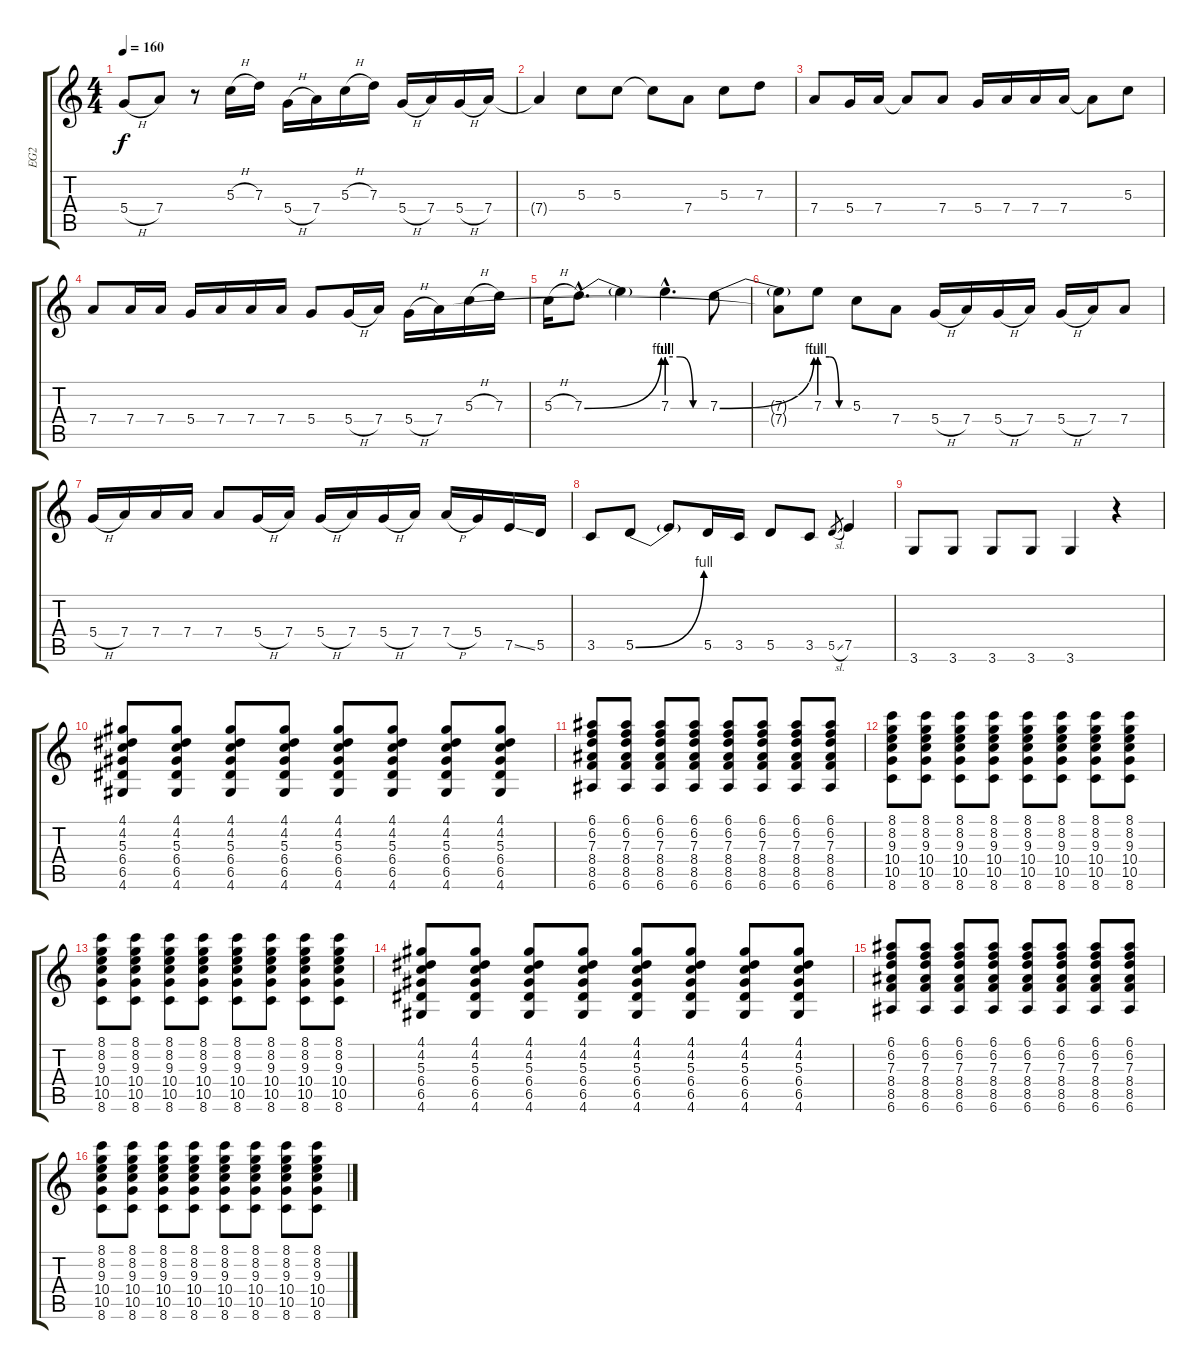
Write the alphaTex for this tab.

\track ("EG2" "EG2") {instrument distortionguitar}
\staff {score tabs}
\tuning (E4 B3 G3 D3 A2 E2) {hide}
\ts (4 4)
\tempo 160
\clef g2
\ks c
5.4{h}.8{dy f} 7.4.8 r.8 5.3{h}.16 7.3.16 5.4{h}.16 7.4.16 5.3{h}.16 7.3.16 5.4{h}.16 7.4.16 5.4{h}.16 7.4.16 |
7.4{t}.4 5.3.8 5.3.8 5.3{t}.8 7.4.8 5.3.8 7.3.8 |
7.4.8 5.4.16 7.4.16 7.4{t}.8 7.4.8 5.4.16 7.4.16 7.4.16 7.4.16 7.4{t}.8 5.3.8 |
7.4.8 7.4.16 7.4.16 5.4.16 7.4.16 7.4.16 7.4.16 5.4.8 5.4{h}.16 7.4.16 5.4{h}.16 7.4.16 5.3{h}.16 7.3.16 |
5.3{h}.16 7.3{be (bend 0 0 60 4) hac}.8{d} 7.3{t}.4 7.3{be (custom 0 4 20 4 40 0 60 0) hac}.4{d} 7.3{be (bend 0 0 60 4)}.8 |
(7.3{t} 7.4{t}).8 7.3{be (custom 0 4 20 4 40 0 60 0)}.8 5.3.8 7.4.8 5.4{h}.16 7.4.16 5.4{h}.16 7.4.16 5.4{h}.16 7.4.16 7.4.8 |
5.4{h}.16 7.4.16 7.4.16 7.4.16 7.4.8 5.4{h}.16 7.4.16 5.4{h}.16 7.4.16 5.4{h}.16 7.4.16 7.4{h}.16 5.4.16 7.5{ss}.16 5.5.16 |
3.5.8 5.5{be (bend 0 0 60 4)}.8 5.5{t}.8 5.5.16 3.5.16 5.5.8 3.5.8 5.5{sl}.8{gr} 7.5.4 |
3.6.8 3.6.8 3.6.8 3.6.8 3.6.4 r.4 |
(4.1 4.2 5.3 6.4 6.5 4.6).8 (4.1 4.2 5.3 6.4 6.5 4.6).8 (4.1 4.2 5.3 6.4 6.5 4.6).8 (4.1 4.2 5.3 6.4 6.5 4.6).8 (4.1 4.2 5.3 6.4 6.5 4.6).8 (4.1 4.2 5.3 6.4 6.5 4.6).8 (4.1 4.2 5.3 6.4 6.5 4.6).8 (4.1 4.2 5.3 6.4 6.5 4.6).8 |
(6.1 6.2 7.3 8.4 8.5 6.6).8 (6.1 6.2 7.3 8.4 8.5 6.6).8 (6.1 6.2 7.3 8.4 8.5 6.6).8 (6.1 6.2 7.3 8.4 8.5 6.6).8 (6.1 6.2 7.3 8.4 8.5 6.6).8 (6.1 6.2 7.3 8.4 8.5 6.6).8 (6.1 6.2 7.3 8.4 8.5 6.6).8 (6.1 6.2 7.3 8.4 8.5 6.6).8 |
(8.1 8.2 9.3 10.4 10.5 8.6).8 (8.1 8.2 9.3 10.4 10.5 8.6).8 (8.1 8.2 9.3 10.4 10.5 8.6).8 (8.1 8.2 9.3 10.4 10.5 8.6).8 (8.1 8.2 9.3 10.4 10.5 8.6).8 (8.1 8.2 9.3 10.4 10.5 8.6).8 (8.1 8.2 9.3 10.4 10.5 8.6).8 (8.1 8.2 9.3 10.4 10.5 8.6).8 |
(8.1 8.2 9.3 10.4 10.5 8.6).8 (8.1 8.2 9.3 10.4 10.5 8.6).8 (8.1 8.2 9.3 10.4 10.5 8.6).8 (8.1 8.2 9.3 10.4 10.5 8.6).8 (8.1 8.2 9.3 10.4 10.5 8.6).8 (8.1 8.2 9.3 10.4 10.5 8.6).8 (8.1 8.2 9.3 10.4 10.5 8.6).8 (8.1 8.2 9.3 10.4 10.5 8.6).8 |
(4.1 4.2 5.3 6.4 6.5 4.6).8 (4.1 4.2 5.3 6.4 6.5 4.6).8 (4.1 4.2 5.3 6.4 6.5 4.6).8 (4.1 4.2 5.3 6.4 6.5 4.6).8 (4.1 4.2 5.3 6.4 6.5 4.6).8 (4.1 4.2 5.3 6.4 6.5 4.6).8 (4.1 4.2 5.3 6.4 6.5 4.6).8 (4.1 4.2 5.3 6.4 6.5 4.6).8 |
(6.1 6.2 7.3 8.4 8.5 6.6).8 (6.1 6.2 7.3 8.4 8.5 6.6).8 (6.1 6.2 7.3 8.4 8.5 6.6).8 (6.1 6.2 7.3 8.4 8.5 6.6).8 (6.1 6.2 7.3 8.4 8.5 6.6).8 (6.1 6.2 7.3 8.4 8.5 6.6).8 (6.1 6.2 7.3 8.4 8.5 6.6).8 (6.1 6.2 7.3 8.4 8.5 6.6).8 |
(8.1 8.2 9.3 10.4 10.5 8.6).8 (8.1 8.2 9.3 10.4 10.5 8.6).8 (8.1 8.2 9.3 10.4 10.5 8.6).8 (8.1 8.2 9.3 10.4 10.5 8.6).8 (8.1 8.2 9.3 10.4 10.5 8.6).8 (8.1 8.2 9.3 10.4 10.5 8.6).8 (8.1 8.2 9.3 10.4 10.5 8.6).8 (8.1 8.2 9.3 10.4 10.5 8.6).8
